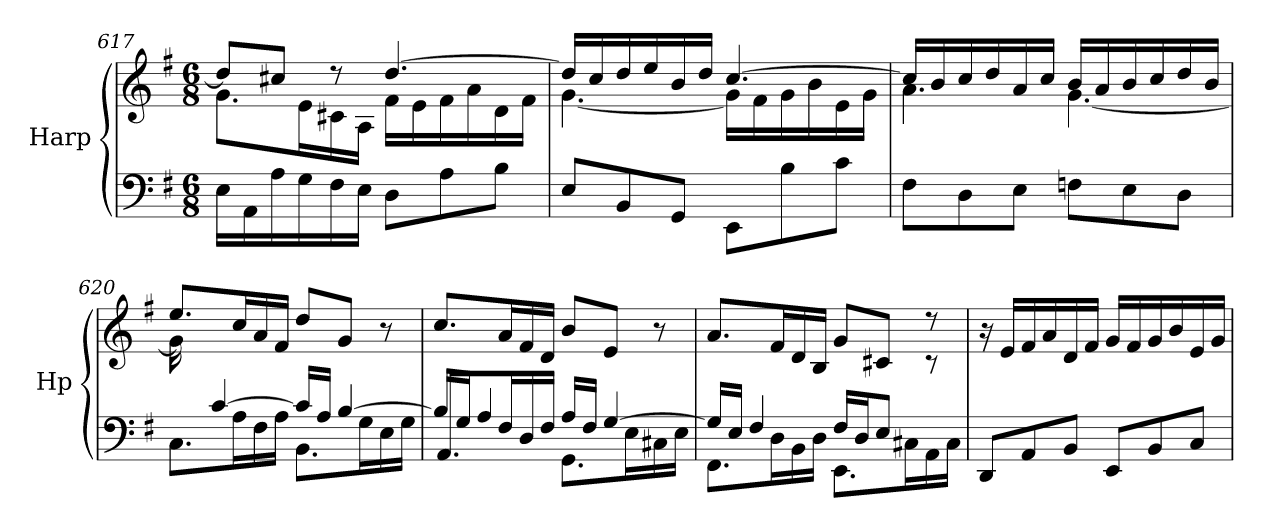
**kern	**kern
*part1	*part1
*staff2	*staff1
*I"Harp	*
*I'Hp	*
*clefF4	*clefG2
*k[f#]	*k[f#]
*M6/8	*M6/8
=617	=617
*	*^
16E\LL	8dd/L]	8.g\L
16AA\	.	.
16A\	8cc#X/J	.
16G\	.	16e\L
16F#\	8rdd	16c#X\
16E\JJ	.	16A\JJ
8D\L	[4.dd/	16f#\LL
.	.	16e\
8A\	.	16f#\
.	.	16a\
8B\J	.	16d\
.	.	16f#\JJ
!!LO:LB:g=z	!!
=618	=618	=618
8E/L	16dd/LL]	[4.g\
.	16cc/	.
8BB/	16dd/	.
.	16ee/	.
8GG/J	16b/	.
.	16dd/JJ	.
8EE\L	[4.cc/	16g\LL]
.	.	16f#\
8B\	.	16g\
.	.	16b\
8c\J	.	16e\
.	.	16g\JJ
=619	=619	=619
8F#\L	16cc/LL]	4.a\
.	16b/	.
8D\	16cc/	.
.	16dd/	.
8E\J	16a/	.
.	16cc/JJ	.
8Fn\L	16b/LL	[4.g\
.	16a/	.
8E\	16b/	.
.	16cc/	.
8D\J	16dd/	.
.	16b/JJ	.
=620	=620	=620
*^	*	*
16ryy	8.C\L	8.ee/L	16g\LL]
16G/JJ	.	.	2ryy
[4c/	.	.	.
.	16A\L	16cc/L	.
.	16F#\	16a/	.
.	16A\JJ	16f#/JJ	.
16c/LL]	8.BB\L	8dd/L	.
16A/JJ	.	.	.
[4B/	.	8g/J	.
.	16G\L	.	8.ryy
.	16E\	8r	.
.	16G\JJ	.	.
*	*	*v	*v
!!LO:PB:g=z
=621	=621	=621
16B/LL]	8.AA/L	8.cc/L
16G/JJ	.	.
4A/	.	.
.	16F#/L	16a/L
.	16D/	16f#/
.	16F#/JJ	16d/JJ
16A/LL	8.GG\L	8b/L
16F#/JJ	.	.
[4G/	.	8e/J
.	16E\L	.
.	16C#X\	8r
.	16E\JJ	.
=622	=622	=622
*	*	*^
16G/LL]	8.FF#\L	8.a/L	8ryy
16E/JJ	.	.	.
*	*	*v	*v
4F#/	.	.
.	16D\L	16f#/L
.	16BB\	16d/
.	16D\JJ	16B/JJ
16F#/LL	8.EE\L	8g/L
16D/J	.	.
8E/J	.	8c#X/J
.	16C#X\L	.
*	*	*^
8ryy	16AA\	8r	8rc
.	16C#\JJ	.	.
*v	*v	*	*
*	*v	*v
=623	=623
8DD/L	16r
.	16e/LL
8AA/	16f#/
.	16a/
8BB/J	16d/
.	16f#/JJ
8EE/L	16g/LL
.	16f#/
8BB/	16g/
.	16b/
8C/J	16e/
.	16g/JJ
=	=
*-	*-
